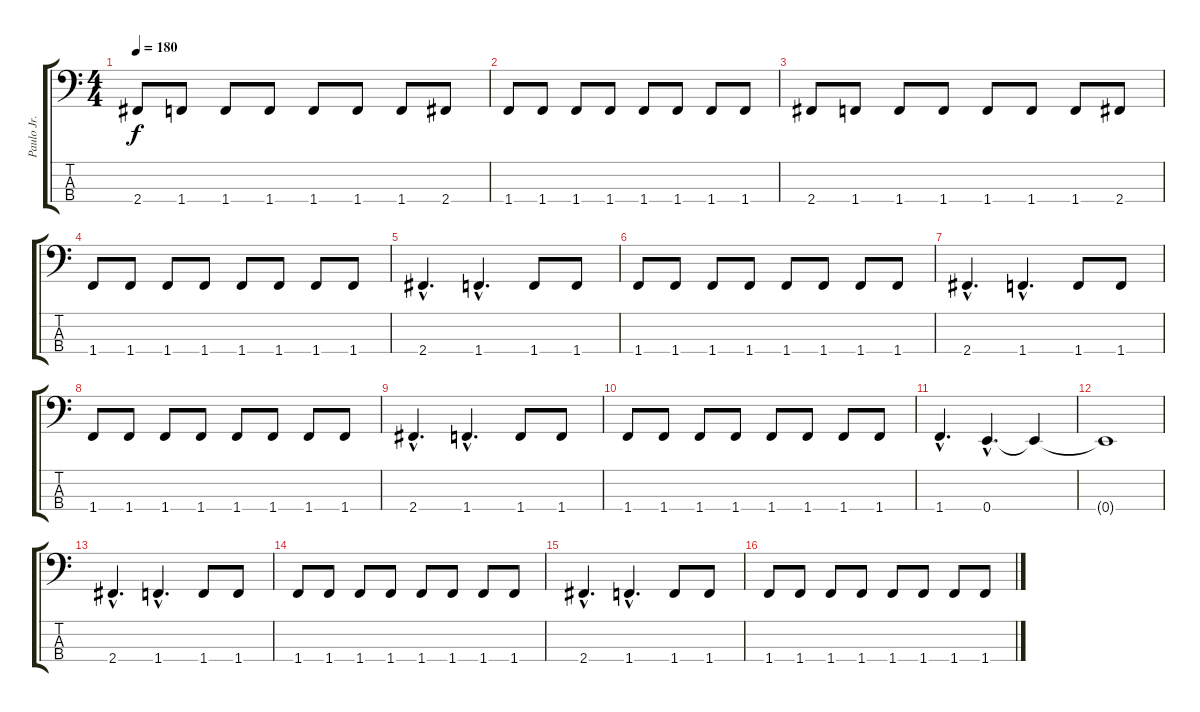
\track ("Paulo Jr." "Paulo Jr.") {instrument electricbasspick}
\staff {score tabs}
\tuning (G2 D2 A1 E1) {hide}
\ts (4 4)
\tempo 180
\clef f4
\ks c
2.4.8{dy f} 1.4.8 1.4.8 1.4.8 1.4.8 1.4.8 1.4.8 2.4.8 |
1.4.8 1.4.8 1.4.8 1.4.8 1.4.8 1.4.8 1.4.8 1.4.8 |
2.4.8 1.4.8 1.4.8 1.4.8 1.4.8 1.4.8 1.4.8 2.4.8 |
1.4.8 1.4.8 1.4.8 1.4.8 1.4.8 1.4.8 1.4.8 1.4.8 |
2.4{hac}.4{d} 1.4{hac}.4{d} 1.4.8 1.4.8 |
1.4.8 1.4.8 1.4.8 1.4.8 1.4.8 1.4.8 1.4.8 1.4.8 |
2.4{hac}.4{d} 1.4{hac}.4{d} 1.4.8 1.4.8 |
1.4.8 1.4.8 1.4.8 1.4.8 1.4.8 1.4.8 1.4.8 1.4.8 |
2.4{hac}.4{d} 1.4{hac}.4{d} 1.4.8 1.4.8 |
1.4.8 1.4.8 1.4.8 1.4.8 1.4.8 1.4.8 1.4.8 1.4.8 |
1.4{hac}.4{d} 0.4{hac}.4{d} 0.4{t}.4 |
0.4{t}.1 |
2.4{hac}.4{d} 1.4{hac}.4{d} 1.4.8 1.4.8 |
1.4.8 1.4.8 1.4.8 1.4.8 1.4.8 1.4.8 1.4.8 1.4.8 |
2.4{hac}.4{d} 1.4{hac}.4{d} 1.4.8 1.4.8 |
1.4.8 1.4.8 1.4.8 1.4.8 1.4.8 1.4.8 1.4.8 1.4.8
